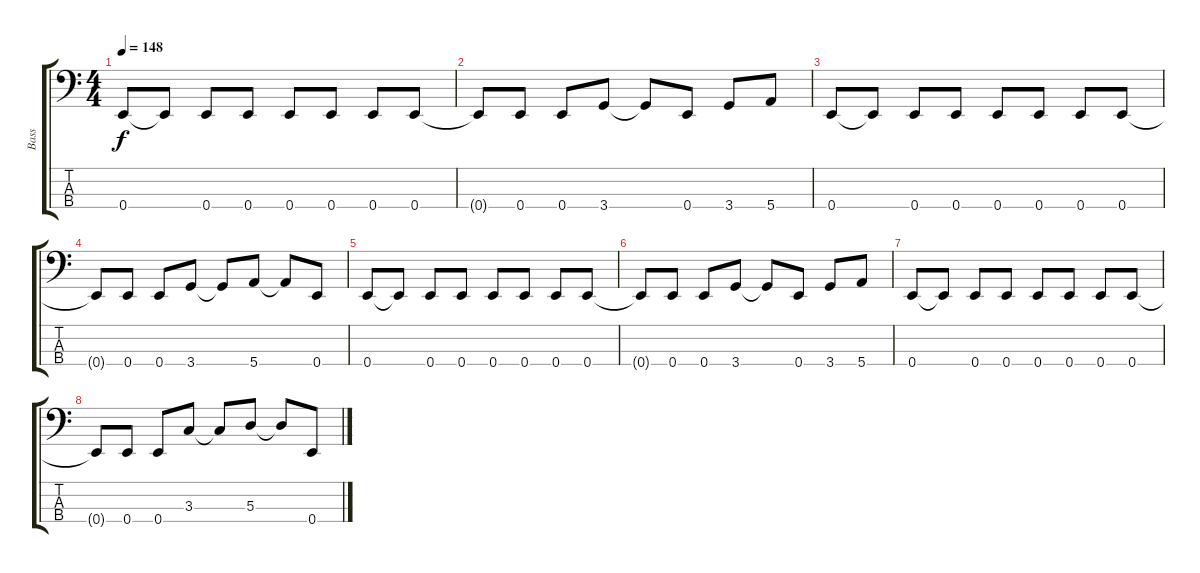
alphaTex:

\track ("Bass" "Bass") {instrument electricbassfinger}
\staff {score tabs}
\tuning (G2 D2 A1 E1) {hide}
\ts (4 4)
\tempo 148
\clef f4
\ks c
0.4.8{dy f} 0.4{t}.8 0.4.8 0.4.8 0.4.8 0.4.8 0.4.8 0.4.8 |
0.4{t}.8 0.4.8 0.4.8 3.4.8 3.4{t}.8 0.4.8 3.4.8 5.4.8 |
0.4.8 0.4{t}.8 0.4.8 0.4.8 0.4.8 0.4.8 0.4.8 0.4.8 |
0.4{t}.8 0.4.8 0.4.8 3.4.8 3.4{t}.8 5.4.8 5.4{t}.8 0.4.8 |
0.4.8 0.4{t}.8 0.4.8 0.4.8 0.4.8 0.4.8 0.4.8 0.4.8 |
0.4{t}.8 0.4.8 0.4.8 3.4.8 3.4{t}.8 0.4.8 3.4.8 5.4.8 |
0.4.8 0.4{t}.8 0.4.8 0.4.8 0.4.8 0.4.8 0.4.8 0.4.8 |
0.4{t}.8 0.4.8 0.4.8 3.3.8 3.3{t}.8 5.3.8 5.3{t}.8 0.4.8
